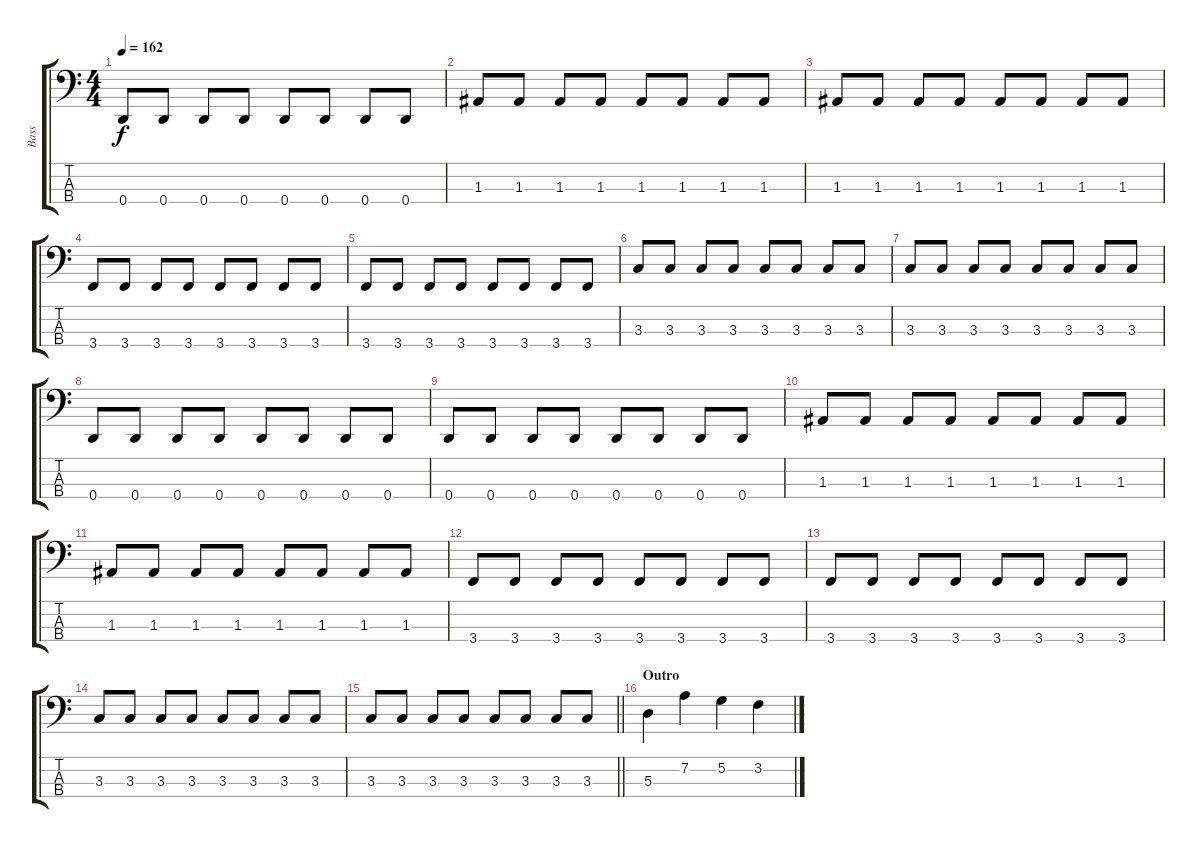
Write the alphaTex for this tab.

\track ("Bass" "Bass") {instrument electricbasspick}
\staff {score tabs}
\tuning (G2 D2 A1 D1) {hide}
\ts (4 4)
\tempo 162
\clef f4
\ks c
0.4.8{dy f} 0.4.8 0.4.8 0.4.8 0.4.8 0.4.8 0.4.8 0.4.8 |
1.3.8 1.3.8 1.3.8 1.3.8 1.3.8 1.3.8 1.3.8 1.3.8 |
1.3.8 1.3.8 1.3.8 1.3.8 1.3.8 1.3.8 1.3.8 1.3.8 |
3.4.8 3.4.8 3.4.8 3.4.8 3.4.8 3.4.8 3.4.8 3.4.8 |
3.4.8 3.4.8 3.4.8 3.4.8 3.4.8 3.4.8 3.4.8 3.4.8 |
3.3.8 3.3.8 3.3.8 3.3.8 3.3.8 3.3.8 3.3.8 3.3.8 |
3.3.8 3.3.8 3.3.8 3.3.8 3.3.8 3.3.8 3.3.8 3.3.8 |
0.4.8 0.4.8 0.4.8 0.4.8 0.4.8 0.4.8 0.4.8 0.4.8 |
0.4.8 0.4.8 0.4.8 0.4.8 0.4.8 0.4.8 0.4.8 0.4.8 |
1.3.8 1.3.8 1.3.8 1.3.8 1.3.8 1.3.8 1.3.8 1.3.8 |
1.3.8 1.3.8 1.3.8 1.3.8 1.3.8 1.3.8 1.3.8 1.3.8 |
3.4.8 3.4.8 3.4.8 3.4.8 3.4.8 3.4.8 3.4.8 3.4.8 |
3.4.8 3.4.8 3.4.8 3.4.8 3.4.8 3.4.8 3.4.8 3.4.8 |
3.3.8 3.3.8 3.3.8 3.3.8 3.3.8 3.3.8 3.3.8 3.3.8 |
\barLineRight lightlight
3.3.8 3.3.8 3.3.8 3.3.8 3.3.8 3.3.8 3.3.8 3.3.8 |
\section ("" "Outro")
5.3.4 7.2.4 5.2.4 3.2.4
